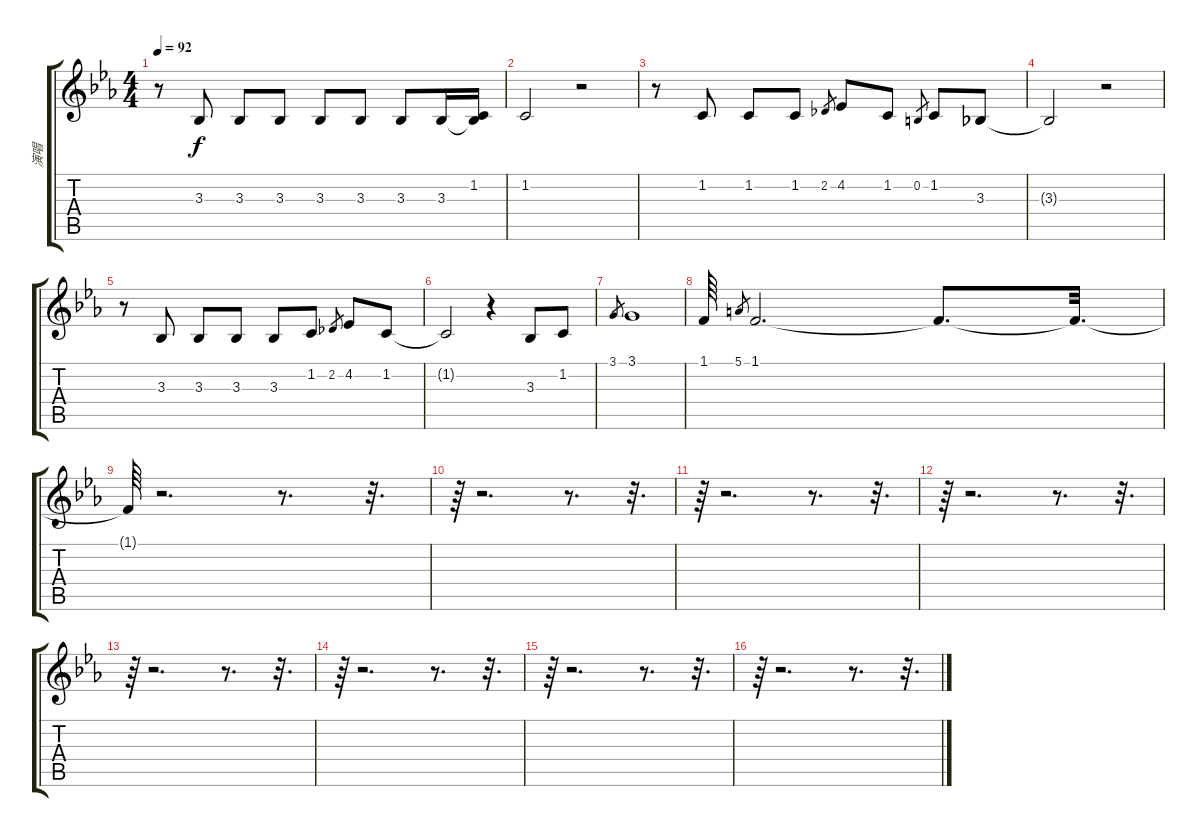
\track ("演唱" "演唱") {instrument acousticgrandpiano}
\staff {score tabs}
\tuning (E4 B3 G3 D3 A2 E2) {hide}
\ts (4 4)
\tempo 92
\clef g2
\ks eb
r.8{dy f} 3.3.8 3.3.8 3.3.8 3.3.8 3.3.8 3.3.8 3.3.16 (1.2 3.3{t}).16 |
1.2.2 r.2 |
r.8 1.2.8 1.2.8 1.2.8 2.2.8{gr} 4.2.8 1.2.8 0.2.8{gr} 1.2.8 3.3.8 |
3.3{t}.2 r.2 |
r.8 3.3.8 3.3.8 3.3.8 3.3.8 1.2.8 2.2.8{gr} 4.2.8 1.2.8 |
1.2{t}.2 r.4 3.3.8 1.2.8 |
3.1.8{gr} 3.1.1 |
1.1.64 5.1.8{gr} 1.1.2{d} 1.1{t}.8{d} 1.1{t}.32{d} |
1.1{t}.64 r.2{d} r.8{d} r.32{d} |
r.64 r.2{d} r.8{d} r.32{d} |
r.64 r.2{d} r.8{d} r.32{d} |
r.64 r.2{d} r.8{d} r.32{d} |
r.64 r.2{d} r.8{d} r.32{d} |
r.64 r.2{d} r.8{d} r.32{d} |
r.64 r.2{d} r.8{d} r.32{d} |
r.64 r.2{d} r.8{d} r.32{d}
